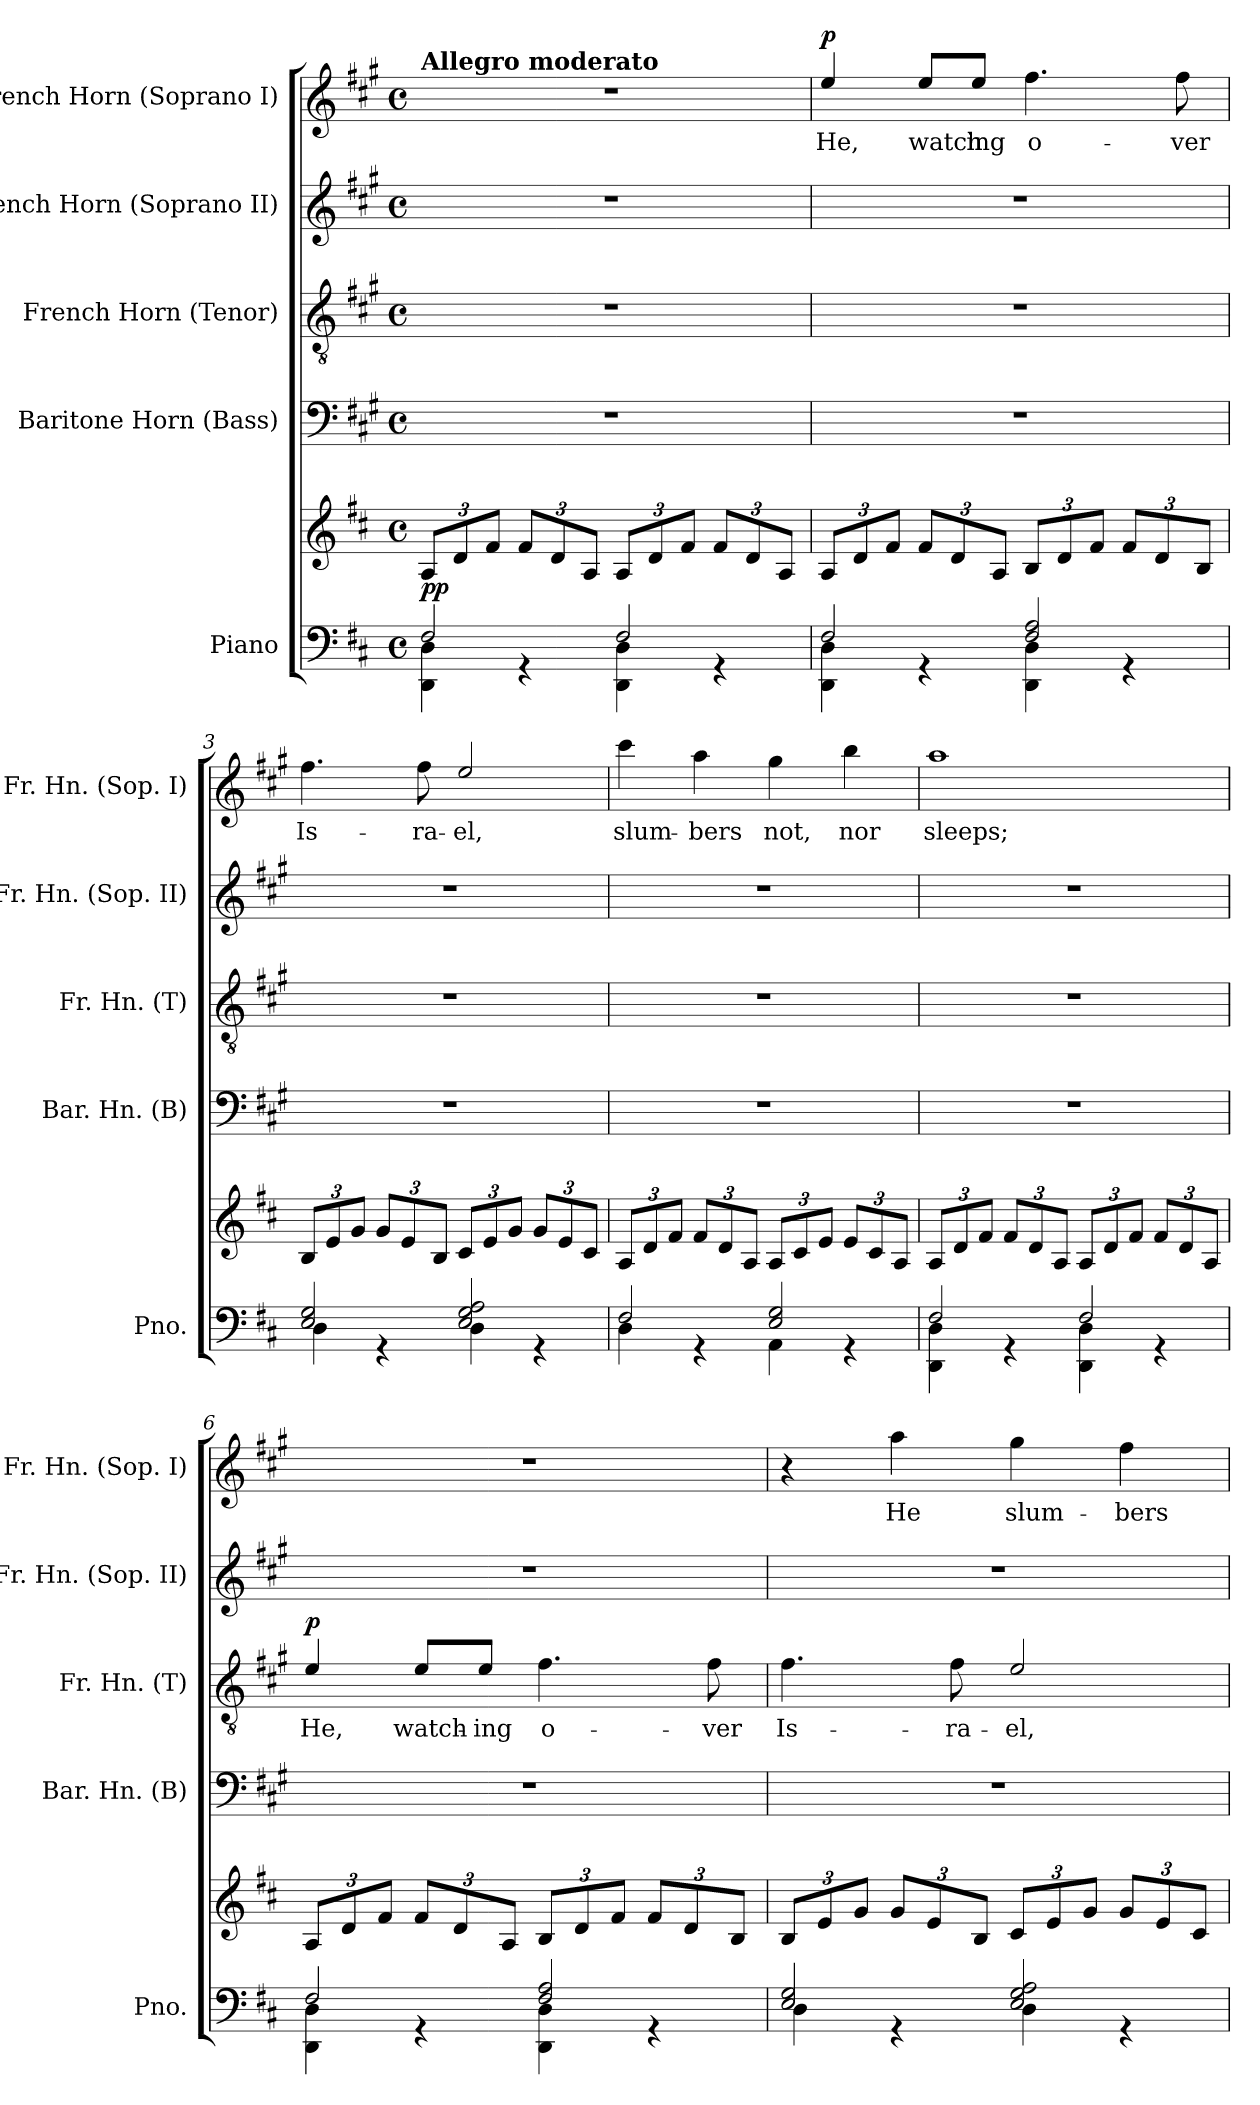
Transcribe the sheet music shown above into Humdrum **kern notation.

**kern	**kern	**dynam	**kern	**kern	**text	**dynam	**kern	**kern	**text	**dynam
*part5	*part5	*part5	*part4	*part3	*part3	*part3	*part2	*part1	*part1	*part1
*staff6	*staff5	*staff5/6	*staff4	*staff3	*staff3	*staff3	*staff2	*staff1	*staff1	*staff1
*I"Piano	*	*	*I"Baritone Horn (Bass)	*I"French Horn (Tenor)	*	*	*I"French Horn (Soprano II)	*I"French Horn (Soprano I)	*	*
*I'Pno.	*	*	*I'Bar. Hn. (B)	*I'Fr. Hn. (T)	*	*	*I'Fr. Hn. (Sop. II)	*I'Fr. Hn. (Sop. I)	*	*
*clefF4	*clefG2	*	*clefF4	*clefGv2	*	*	*clefG2	*clefG2	*	*
*	*	*	*ITrd4c7	*ITrd4c7	*	*	*ITrd4c7	*ITrd4c7	*	*
*k[f#c#]	*k[f#c#]	*	*k[f#c#]	*k[f#c#]	*	*	*k[f#c#]	*k[f#c#]	*	*
*M4/4	*M4/4	*	*M4/4	*M4/4	*	*	*M4/4	*M4/4	*	*
*met(c)	*met(c)	*	*met(c)	*met(c)	*	*	*met(c)	*met(c)	*	*
=1	=1	=1	=1	=1	=1	=1	=1	=1	=1	=1
*^	*	*	*	*	*	*	*	*	*	*
*	*	*Xbrackettup	*	*	*	*	*	*	*	*	*
!	!	!	!	!	!	!	!	!	!LO:TX:a:B:t=Allegro moderato	!	!
!	!	!	!LO:DY:a=2	!	!	!	!	!	!	!	!
2F#/	4DD\ 4D\	12A/L	pp	1r	1r	.	.	1r	1r	.	.
.	.	12d/	.	.	.	.	.	.	.	.	.
.	.	12f#/J	.	.	.	.	.	.	.	.	.
.	4r	12f#/L	.	.	.	.	.	.	.	.	.
.	.	12d/	.	.	.	.	.	.	.	.	.
.	.	12A/J	.	.	.	.	.	.	.	.	.
2F#/	4DD\ 4D\	12A/L	.	.	.	.	.	.	.	.	.
.	.	12d/	.	.	.	.	.	.	.	.	.
.	.	12f#/J	.	.	.	.	.	.	.	.	.
.	4r	12f#/L	.	.	.	.	.	.	.	.	.
.	.	12d/	.	.	.	.	.	.	.	.	.
.	.	12A/J	.	.	.	.	.	.	.	.	.
=2	=2	=2	=2	=2	=2	=2	=2	=2	=2	=2	=2
!	!	!	!	!	!	!	!	!	!	!LO:LY:b	!LO:DY:a
2F#/	4DD\ 4D\	12A/L	.	1r	1r	.	.	1r	4a/	He,	p
.	.	12d/	.	.	.	.	.	.	.	.	.
.	.	12f#/J	.	.	.	.	.	.	.	.	.
!	!	!	!	!	!	!	!	!	!	!LO:LY:b	!
.	4r	12f#/L	.	.	.	.	.	.	8a/L	watch-	.
.	.	12d/	.	.	.	.	.	.	.	.	.
!	!	!	!	!	!	!	!	!	!	!LO:LY:b	!
.	.	.	.	.	.	.	.	.	8a/J	-ing	.
.	.	12A/J	.	.	.	.	.	.	.	.	.
!	!	!	!	!	!	!	!	!	!	!LO:LY:b	!
2F#/ 2A/	4DD\ 4D\	12B/L	.	.	.	.	.	.	4.b\	o-	.
.	.	12d/	.	.	.	.	.	.	.	.	.
.	.	12f#/J	.	.	.	.	.	.	.	.	.
.	4r	12f#/L	.	.	.	.	.	.	.	.	.
.	.	12d/	.	.	.	.	.	.	.	.	.
!	!	!	!	!	!	!	!	!	!	!LO:LY:b	!
.	.	.	.	.	.	.	.	.	8b\	-ver	.
.	.	12B/J	.	.	.	.	.	.	.	.	.
=3	=3	=3	=3	=3	=3	=3	=3	=3	=3	=3	=3
!	!	!	!	!	!	!	!	!	!	!LO:LY:b	!
2E/ 2G/	4D\	12B/L	.	1r	1r	.	.	1r	4.b\	Is-	.
.	.	12e/	.	.	.	.	.	.	.	.	.
.	.	12g/J	.	.	.	.	.	.	.	.	.
.	4r	12g/L	.	.	.	.	.	.	.	.	.
.	.	12e/	.	.	.	.	.	.	.	.	.
!	!	!	!	!	!	!	!	!	!	!LO:LY:b	!
.	.	.	.	.	.	.	.	.	8b\	-ra-	.
.	.	12B/J	.	.	.	.	.	.	.	.	.
!	!	!	!	!	!	!	!	!	!	!LO:LY:b	!
2E/ 2G/ 2A/	4D\	12c#/L	.	.	.	.	.	.	2a/	-el,	.
.	.	12e/	.	.	.	.	.	.	.	.	.
.	.	12g/J	.	.	.	.	.	.	.	.	.
.	4r	12g/L	.	.	.	.	.	.	.	.	.
.	.	12e/	.	.	.	.	.	.	.	.	.
.	.	12c#/J	.	.	.	.	.	.	.	.	.
!!LO:LB:g=z
=4	=4	=4	=4	=4	=4	=4	=4	=4	=4	=4	=4
!	!	!	!	!	!	!	!	!	!	!LO:LY:b	!
2F#/	4D\	12A/L	.	1r	1r	.	.	1r	4ff#\	slum-	.
.	.	12d/	.	.	.	.	.	.	.	.	.
.	.	12f#/J	.	.	.	.	.	.	.	.	.
!	!	!	!	!	!	!	!	!	!	!LO:LY:b	!
.	4r	12f#/L	.	.	.	.	.	.	4dd\	-bers	.
.	.	12d/	.	.	.	.	.	.	.	.	.
.	.	12A/J	.	.	.	.	.	.	.	.	.
!	!	!	!	!	!	!	!	!	!	!LO:LY:b	!
2E/ 2G/	4AA\	12A/L	.	.	.	.	.	.	4cc#\	not,	.
.	.	12c#/	.	.	.	.	.	.	.	.	.
.	.	12e/J	.	.	.	.	.	.	.	.	.
!	!	!	!	!	!	!	!	!	!	!LO:LY:b	!
.	4r	12e/L	.	.	.	.	.	.	4ee\	nor	.
.	.	12c#/	.	.	.	.	.	.	.	.	.
.	.	12A/J	.	.	.	.	.	.	.	.	.
=5	=5	=5	=5	=5	=5	=5	=5	=5	=5	=5	=5
!	!	!	!	!	!	!	!	!	!	!LO:LY:b	!
2F#/	4DD\ 4D\	12A/L	.	1r	1r	.	.	1r	1dd	sleeps;	.
.	.	12d/	.	.	.	.	.	.	.	.	.
.	.	12f#/J	.	.	.	.	.	.	.	.	.
.	4r	12f#/L	.	.	.	.	.	.	.	.	.
.	.	12d/	.	.	.	.	.	.	.	.	.
.	.	12A/J	.	.	.	.	.	.	.	.	.
2F#/	4DD\ 4D\	12A/L	.	.	.	.	.	.	.	.	.
.	.	12d/	.	.	.	.	.	.	.	.	.
.	.	12f#/J	.	.	.	.	.	.	.	.	.
.	4r	12f#/L	.	.	.	.	.	.	.	.	.
.	.	12d/	.	.	.	.	.	.	.	.	.
.	.	12A/J	.	.	.	.	.	.	.	.	.
=6	=6	=6	=6	=6	=6	=6	=6	=6	=6	=6	=6
!	!	!	!	!	!	!LO:LY:b	!LO:DY:a	!	!	!	!
2F#/	4DD\ 4D\	12A/L	.	1r	4A/	He,	p	1r	1r	.	.
.	.	12d/	.	.	.	.	.	.	.	.	.
.	.	12f#/J	.	.	.	.	.	.	.	.	.
!	!	!	!	!	!	!LO:LY:b	!	!	!	!	!
.	4r	12f#/L	.	.	8A/L	watch-	.	.	.	.	.
.	.	12d/	.	.	.	.	.	.	.	.	.
!	!	!	!	!	!	!LO:LY:b	!	!	!	!	!
.	.	.	.	.	8A/J	-ing	.	.	.	.	.
.	.	12A/J	.	.	.	.	.	.	.	.	.
!	!	!	!	!	!	!LO:LY:b	!	!	!	!	!
2F#/ 2A/	4DD\ 4D\	12B/L	.	.	4.B\	o-	.	.	.	.	.
.	.	12d/	.	.	.	.	.	.	.	.	.
.	.	12f#/J	.	.	.	.	.	.	.	.	.
.	4r	12f#/L	.	.	.	.	.	.	.	.	.
.	.	12d/	.	.	.	.	.	.	.	.	.
!	!	!	!	!	!	!LO:LY:b	!	!	!	!	!
.	.	.	.	.	8B\	-ver	.	.	.	.	.
.	.	12B/J	.	.	.	.	.	.	.	.	.
=7	=7	=7	=7	=7	=7	=7	=7	=7	=7	=7	=7
!	!	!	!	!	!	!LO:LY:b	!	!	!	!	!
2E/ 2G/	4D\	12B/L	.	1r	4.B\	Is-	.	1r	4r	.	.
.	.	12e/	.	.	.	.	.	.	.	.	.
.	.	12g/J	.	.	.	.	.	.	.	.	.
!	!	!	!	!	!	!	!	!	!	!LO:LY:b	!
.	4r	12g/L	.	.	.	.	.	.	4dd\	He	.
.	.	12e/	.	.	.	.	.	.	.	.	.
!	!	!	!	!	!	!LO:LY:b	!	!	!	!	!
.	.	.	.	.	8B\	-ra-	.	.	.	.	.
.	.	12B/J	.	.	.	.	.	.	.	.	.
!	!	!	!	!	!	!LO:LY:b	!	!	!	!LO:LY:b	!
2E/ 2G/ 2A/	4D\	12c#/L	.	.	2A/	-el,	.	.	4cc#\	slum-	.
.	.	12e/	.	.	.	.	.	.	.	.	.
.	.	12g/J	.	.	.	.	.	.	.	.	.
!	!	!	!	!	!	!	!	!	!	!LO:LY:b	!
.	4r	12g/L	.	.	.	.	.	.	4b\	-bers	.
.	.	12e/	.	.	.	.	.	.	.	.	.
.	.	12c#/J	.	.	.	.	.	.	.	.	.
*v	*v	*	*	*	*	*	*	*	*	*	*
=	=	=	=	=	=	=	=	=	=	=
*-	*-	*-	*-	*-	*-	*-	*-	*-	*-	*-
